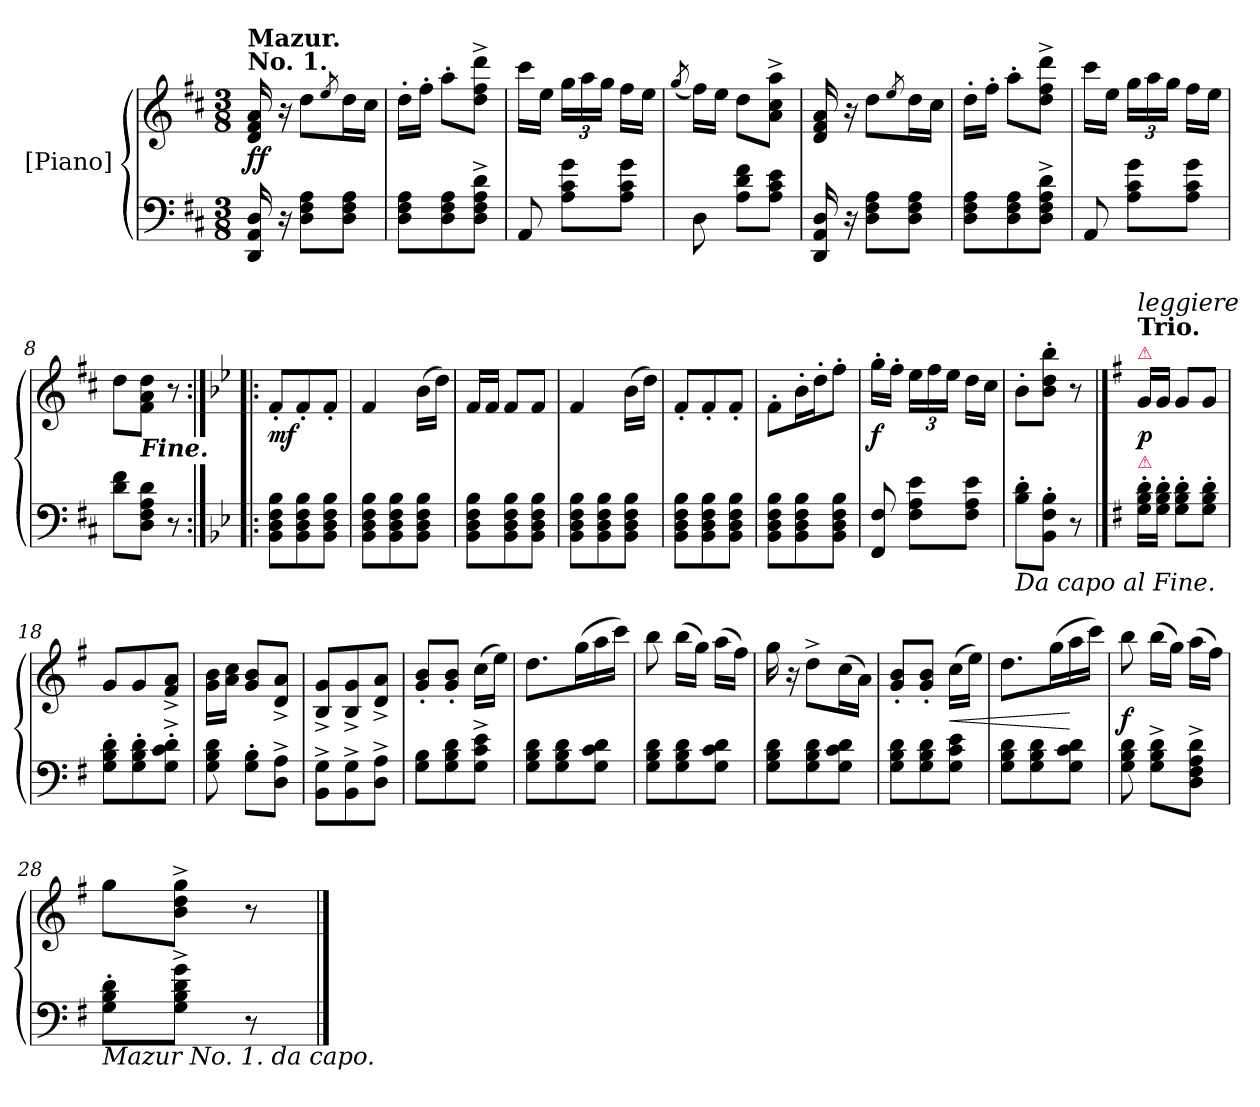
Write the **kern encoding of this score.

**kern	**kern	**dynam
*part2	*part1	*part1
*staff2	*staff1	*staff1
*I"[Piano]	*I"[Piano]	*
*clefF4	*clefG2	*
*k[f#c#]	*k[f#c#]	*
*D:	*D:	*
*M3/8	*M3/8	*
=1	=1	=1
!	!LO:TX:a:B:t=Mazur.\nNo. 1.	!
16DD/ 16AA/ 16D/	16d/ 16f#/ 16a/	ff
16r	16r	.
8D\ 8F#\ 8A\L	8dd\L	.
.	8qee/	.
8D\ 8F#\ 8A\J	16dd\L	.
.	16cc#\JJ	.
=2	=2	=2
8D\ 8F#\ 8A\L	16dd'\LL	.
.	16ff#'\JJ	.
8D\ 8F#\ 8A\	8aa'\L	.
8D^\ 8F#^\ 8A^\ 8d^\J	8dd^\ 8ff#^\ 8ddd^\J	.
=3	=3	=3
8AA/	16ccc#\LL	.
.	16ee\JJ	.
8A\ 8c#\ 8g\L	24gg\LL	.
.	24aa\	.
.	24gg\JJ	.
8A\ 8c#\ 8g\J	16ff#\LL	.
.	16ee\JJ	.
=4	=4	=4
.	(8qgg/	.
8D\	16ff#\LL)	.
.	16ee\JJ	.
8A\ 8d\ 8f#\L	8dd\L	.
8A\ 8c#\ 8e\J	8a^\ 8cc#^\ 8aa^\J	.
=5	=5	=5
16DD/ 16AA/ 16D/	16d/ 16f#/ 16a/	.
16r	16r	.
8D\ 8F#\ 8A\L	8dd\L	.
.	8qee/	.
8D\ 8F#\ 8A\J	16dd\L	.
.	16cc#\JJ	.
=6	=6	=6
8D\ 8F#\ 8A\L	16dd'\LL	.
.	16ff#'\JJ	.
8D\ 8F#\ 8A\	8aa'\L	.
8D^\ 8F#^\ 8A^\ 8d^\J	8dd^\ 8ff#^\ 8ddd^\J	.
=7	=7	=7
8AA/	16ccc#\LL	.
.	16ee\JJ	.
8A\ 8c#\ 8g\L	24gg\LL	.
.	24aa\	.
.	24gg\JJ	.
8A\ 8c#\ 8g\J	16ff#\LL	.
.	16ee\JJ	.
=8	=8	=8
8d\ 8f#\L	8dd\L	.
!	!LO:TX:b:Bi:t=Fine.	!
8D\ 8F#\ 8A\ 8d\J	8f#\ 8a\ 8dd\J	.
8r	8r	.
=9:|!|:	=9:|!|:	=9:|!|:
*k[b-e-]	*k[b-e-]	*
*B-:	*B-:	*
8BB-\ 8D\ 8F\ 8B-\L	8f'/L	mf
8BB-\ 8D\ 8F\ 8B-\	8f'/	.
8BB-\ 8D\ 8F\ 8B-\J	8f'/J	.
=10	=10	=10
8BB-\ 8D\ 8F\ 8B-\L	4f/	.
8BB-\ 8D\ 8F\ 8B-\	.	.
8BB-\ 8D\ 8F\ 8B-\J	(16b-\LL	.
.	16dd\JJ)	.
=11	=11	=11
8BB-\ 8D\ 8F\ 8B-\L	16f/LL	.
.	16f/JJ	.
8BB-\ 8D\ 8F\ 8B-\	8f/L	.
8BB-\ 8D\ 8F\ 8B-\J	8f/J	.
=12	=12	=12
8BB-\ 8D\ 8F\ 8B-\L	4f/	.
8BB-\ 8D\ 8F\ 8B-\	.	.
8BB-\ 8D\ 8F\ 8B-\J	(16b-\LL	.
.	16dd\JJ)	.
=13	=13	=13
8BB-\ 8D\ 8F\ 8B-\L	8f'/L	.
8BB-\ 8D\ 8F\ 8B-\	8f'/	.
8BB-\ 8D\ 8F\ 8B-\J	8f'/J	.
=14	=14	=14
8BB-\ 8D\ 8F\ 8B-\L	8f'\L	.
8BB-\ 8D\ 8F\ 8B-\	16b-'\L	.
.	16dd'\J	.
8BB-\ 8D\ 8F\ 8B-\J	8ff'\J	.
=15	=15	=15
8FF/ 8F/	16gg'\LL	f
.	16ff'\JJ	.
8F\ 8A\ 8e-\L	24ee-\LL	.
.	24ff\	.
.	24ee-\JJ	.
8F\ 8A\ 8e-\J	16dd\LL	.
.	16cc\JJ	.
=16	=16	=16
!LO:TX:b:i:t=Da capo al Fine.	!	!
8B-'\ 8d'\L	8b-'\L	.
8BB-'\ 8F'\ 8B-'\J	8b-'\ 8dd'\ 8bb-'\J	.
8r	8r	.
==17	==17	==17
*k[f#]	*k[f#]	*
*G:	*G:	*
!	!LO:TX:a:color=crimson:t=⚠	!
!	!LO:TX:a:B:t=Trio.	!
!	!LO:TX:a:i:t=leggiere	!
!LO:TX:a:color=crimson:t=⚠	!	!
16G'\ 16B'\ 16d'\LL	16g/LL	p
16G'\ 16B'\ 16d'\JJ	16g/JJ	.
8G'\ 8B'\ 8d'\L	8g/L	.
8G'\ 8B'\ 8d'\J	8g/J	.
=18	=18	=18
8G'\ 8B'\ 8d'\L	8g/L	.
8G'\ 8B'\ 8d'\	8g/	.
8G'^\ 8c'^\ 8d'^\J	8f#^>/ 8a^>/J	.
=19	=19	=19
8G\ 8B\ 8d\	16g\ 16b\LL	.
.	16a\ 16cc\JJ	.
8G'\ 8B'\L	8g/ 8b/L	.
8D^\ 8A^\J	8d^>/ 8a^>/J	.
=20	=20	=20
8BB^\ 8G^\L	8B^>/ 8g^>/L	.
8BB^\ 8G^\	8B^>/ 8g^>/	.
8D^\ 8A^\J	8d^>/ 8a^>/J	.
=21	=21	=21
8G\ 8B\L	8g'/ 8b'/L	.
8G\ 8B\ 8d\	8g'/ 8b'/J	.
8G^\ 8c^\ 8e^\J	(16cc\LL	.
.	16ee\JJ)	.
=22	=22	=22
8G\ 8B\ 8d\L	8.dd\L	.
8G\ 8B\ 8d\	.	.
.	(16gg\L	.
8G\ 8c\ 8d\J	16aa\	.
.	16ccc\JJ)	.
=23	=23	=23
8G\ 8B\ 8d\L	8bb\	.
8G\ 8B\ 8d\	(16bb\LL	.
.	16gg\JJ)	.
8G\ 8c\ 8d\J	(16aa\LL	.
.	16ff#\JJ)	.
=24	=24	=24
8G\ 8B\ 8d\L	16gg\	.
.	16r	.
8G\ 8B\ 8d\	8dd^\L	.
8G\ 8c\ 8d\J	(16cc\L	.
.	16a\JJ)	.
=25	=25	=25
8G\ 8B\ 8d\L	8g'/ 8b'/L	.
8G\ 8B\ 8d\	8g'/ 8b'/J	.
!	!	!LO:HP:b
8G\ 8c\ 8e\J	(16cc\LL	<
.	16ee\JJ)	.
=26	=26	=26
8G\ 8B\ 8d\L	8.dd\L	.
8G\ 8B\ 8d\	.	.
.	(16gg\L	.
8G\ 8c\ 8d\J	16aa\	[
.	16ccc\JJ)	.
=27	=27	=27
8G\ 8B\ 8d\	8bb\	f
8G^\ 8B^\ 8d^\L	(16bb\LL	.
.	16gg\JJ)	.
8D^\ 8F#^\ 8A^\ 8d^\J	(16aa\LL	.
.	16ff#\JJ)	.
=28	=28	=28
!LO:TX:b:i:t=Mazur No. 1. da capo.	!	!
8G'\ 8B'\ 8d'\L	8gg\L	.
8G^\ 8B^\ 8d^\ 8g^\J	8b^\ 8dd^\ 8gg^\J	.
8r	8r	.
==	==	==
*-	*-	*-
